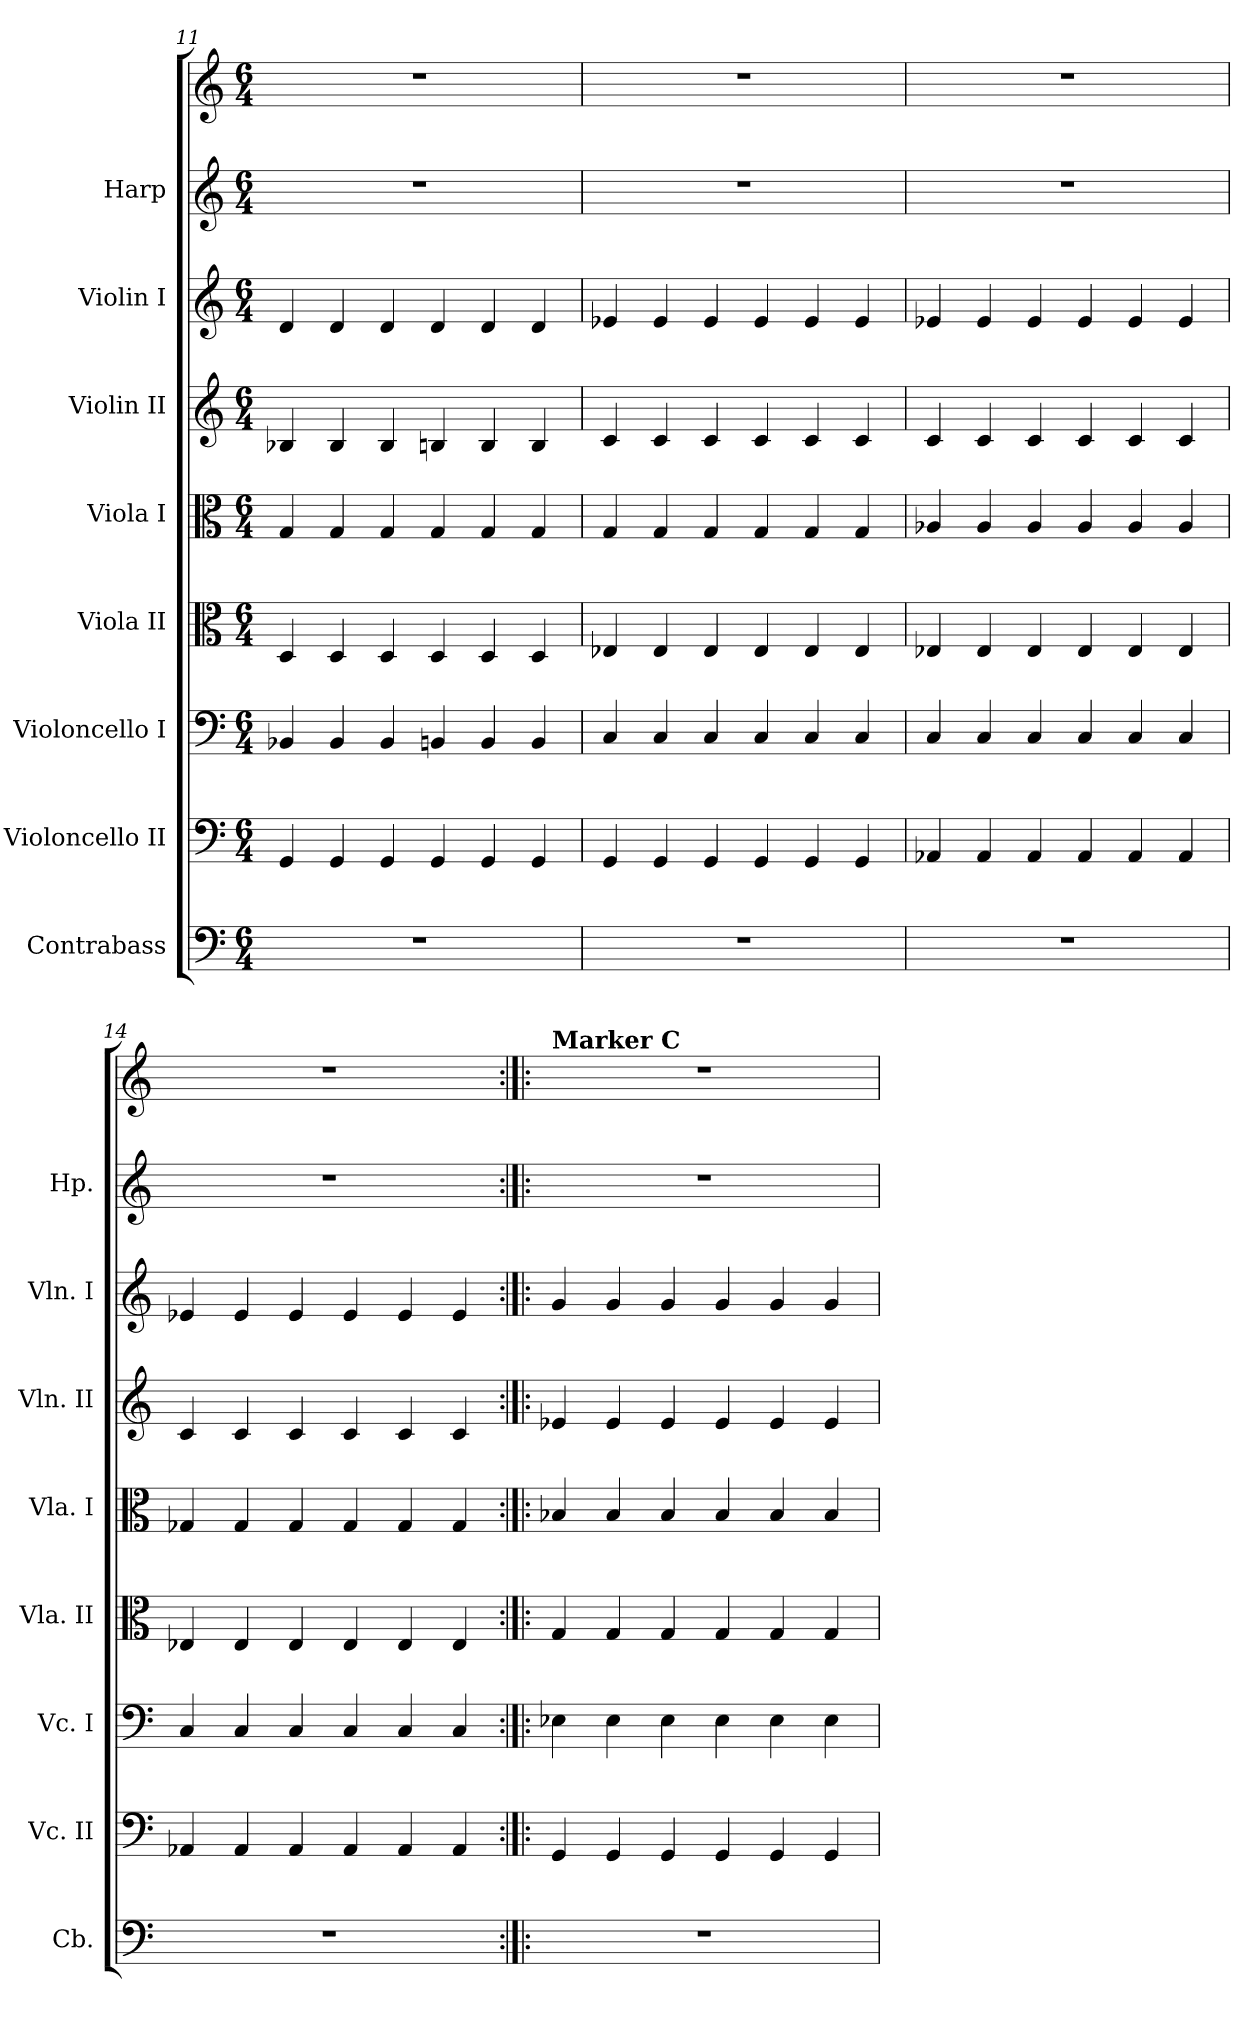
**kern	**kern	**kern	**kern	**kern	**kern	**kern	**kern	**kern
*part8	*part7	*part6	*part5	*part4	*part3	*part2	*part1	*part1
*staff9	*staff8	*staff7	*staff6	*staff5	*staff4	*staff3	*staff2	*staff1
*I"Contrabass	*I"Violoncello II	*I"Violoncello I	*I"Viola II	*I"Viola I	*I"Violin II	*I"Violin I	*I"Harp	*
*I'Cb.	*I'Vc. II	*I'Vc. I	*I'Vla. II	*I'Vla. I	*I'Vln. II	*I'Vln. I	*I'Hp.	*
*clefF4	*clefF4	*clefF4	*clefC3	*clefC3	*clefG2	*clefG2	*clefG2	*clefG2
*ITrd7c12	*	*	*	*	*	*	*	*
*k[]	*k[]	*k[]	*k[]	*k[]	*k[]	*k[]	*k[]	*k[]
*M6/4	*M6/4	*M6/4	*M6/4	*M6/4	*M6/4	*M6/4	*M6/4	*M6/4
=11	=11	=11	=11	=11	=11	=11	=11	=11
1.r	4GG/	4BB-X/	4D/	4G/	4B-X/	4d/	1.r	1.r
.	4GG/	4BB-/	4D/	4G/	4B-/	4d/	.	.
.	4GG/	4BB-/	4D/	4G/	4B-/	4d/	.	.
.	4GG/	4BBn/	4D/	4G/	4Bn/	4d/	.	.
.	4GG/	4BB/	4D/	4G/	4B/	4d/	.	.
.	4GG/	4BB/	4D/	4G/	4B/	4d/	.	.
=12	=12	=12	=12	=12	=12	=12	=12	=12
1.r	4GG/	4C/	4E-X/	4G/	4c/	4e-X/	1.r	1.r
.	4GG/	4C/	4E-/	4G/	4c/	4e-/	.	.
.	4GG/	4C/	4E-/	4G/	4c/	4e-/	.	.
.	4GG/	4C/	4E-/	4G/	4c/	4e-/	.	.
.	4GG/	4C/	4E-/	4G/	4c/	4e-/	.	.
.	4GG/	4C/	4E-/	4G/	4c/	4e-/	.	.
=13	=13	=13	=13	=13	=13	=13	=13	=13
1.r	4AA-X/	4C/	4E-X/	4A-X/	4c/	4e-X/	1.r	1.r
.	4AA-/	4C/	4E-/	4A-/	4c/	4e-/	.	.
.	4AA-/	4C/	4E-/	4A-/	4c/	4e-/	.	.
.	4AA-/	4C/	4E-/	4A-/	4c/	4e-/	.	.
.	4AA-/	4C/	4E-/	4A-/	4c/	4e-/	.	.
.	4AA-/	4C/	4E-/	4A-/	4c/	4e-/	.	.
=14	=14	=14	=14	=14	=14	=14	=14	=14
1.r	4AA-X/	4C/	4E-X/	4G-X/	4c/	4e-X/	1.r	1.r
.	4AA-/	4C/	4E-/	4G-/	4c/	4e-/	.	.
.	4AA-/	4C/	4E-/	4G-/	4c/	4e-/	.	.
.	4AA-/	4C/	4E-/	4G-/	4c/	4e-/	.	.
.	4AA-/	4C/	4E-/	4G-/	4c/	4e-/	.	.
.	4AA-/	4C/	4E-/	4G-/	4c/	4e-/	.	.
!!LO:LB:g=z
=15:|!|:	=15:|!|:	=15:|!|:	=15:|!|:	=15:|!|:	=15:|!|:	=15:|!|:	=15:|!|:	=15:|!|:
!	!	!	!	!	!	!	!	!LO:TX:a:B:t=Marker C
1.r	4GG/	4E-X\	4G/	4B-X/	4e-X/	4g/	1.r	1.r
.	4GG/	4E-\	4G/	4B-/	4e-/	4g/	.	.
.	4GG/	4E-\	4G/	4B-/	4e-/	4g/	.	.
.	4GG/	4E-\	4G/	4B-/	4e-/	4g/	.	.
.	4GG/	4E-\	4G/	4B-/	4e-/	4g/	.	.
.	4GG/	4E-\	4G/	4B-/	4e-/	4g/	.	.
=	=	=	=	=	=	=	=	=
*-	*-	*-	*-	*-	*-	*-	*-	*-
